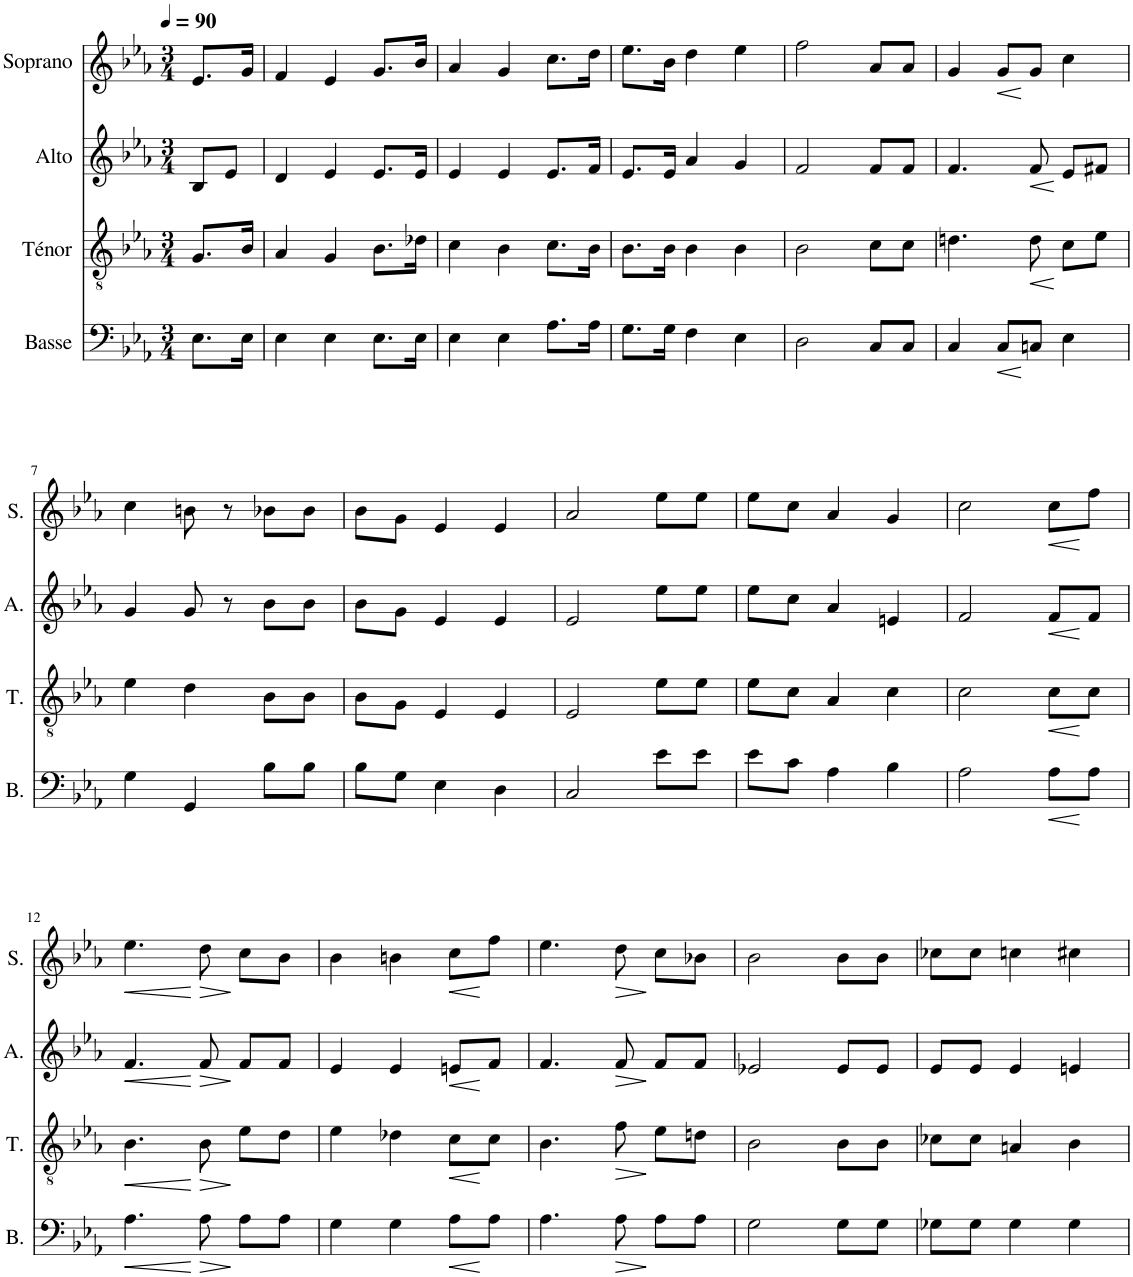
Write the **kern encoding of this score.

**kern	**dynam	**kern	**dynam	**kern	**dynam	**kern	**dynam
*part4	*part4	*part3	*part3	*part2	*part2	*part1	*part1
*staff4	*staff4	*staff3	*staff3	*staff2	*staff2	*staff1	*staff1
*I"Basse	*	*I"Ténor	*	*I"Alto	*	*I"Soprano	*
*I'B.	*	*I'T.	*	*I'A.	*	*I'S.	*
*clefF4	*	*clefGv2	*	*clefG2	*	*clefG2	*
*k[b-e-a-]	*	*k[b-e-a-]	*	*k[b-e-a-]	*	*k[b-e-a-]	*
*M3/4	*	*M3/4	*	*M3/4	*	*M3/4	*
*MM90	*	*MM90	*	*MM90	*	*MM90	*
=1	=1	=1	=1	=1	=1	=1	=1
8.E-\L	.	8.G/L	.	8B-/L	.	8.e-/L	.
.	.	.	.	8e-/J	.	.	.
16E-\Jk	.	16B-/Jk	.	.	.	16g/Jk	.
=2	=2	=2	=2	=2	=2	=2	=2
4E-\	.	4A-/	.	4d/	.	4f/	.
4E-\	.	4G/	.	4e-/	.	4e-/	.
8.E-\L	.	8.B-\L	.	8.e-/L	.	8.g/L	.
16E-\Jk	.	16d-X\Jk	.	16e-/Jk	.	16b-/Jk	.
=3	=3	=3	=3	=3	=3	=3	=3
4E-\	.	4c\	.	4e-/	.	4a-/	.
4E-\	.	4B-\	.	4e-/	.	4g/	.
8.A-\L	.	8.c\L	.	8.e-/L	.	8.cc\L	.
16A-\Jk	.	16B-\Jk	.	16f/Jk	.	16dd\Jk	.
=4	=4	=4	=4	=4	=4	=4	=4
8.G\L	.	8.B-\L	.	8.e-/L	.	8.ee-\L	.
16G\Jk	.	16B-\Jk	.	16e-/Jk	.	16b-\Jk	.
4F\	.	4B-\	.	4a-/	.	4dd\	.
4E-\	.	4B-\	.	4g/	.	4ee-\	.
=5	=5	=5	=5	=5	=5	=5	=5
2D\	.	2B-\	.	2f/	.	2ff\	.
8C/L	.	8c\L	.	8f/L	.	8a-/L	.
8C/J	.	8c\J	.	8f/J	.	8a-/J	.
=6	=6	=6	=6	=6	=6	=6	=6
4C/	.	4.dn\	.	4.f/	.	4g/	.
!	!LO:HP:b	!	!	!	!	!	!LO:HP:b
8C/L	<	.	.	.	.	8g/L	<
!	!	!	!LO:HP:b	!	!LO:HP:b	!	!
8Cn/J	[	8d\	<	8f/	<	8g/J	[
4E-\	.	8c\L	[	8e-/L	[	4cc\	.
.	.	8e-\J	.	8f#X/J	.	.	.
!!LO:LB:g=z
=7	=7	=7	=7	=7	=7	=7	=7
4G\	.	4e-\	.	4g/	.	4cc\	.
4GG/	.	4d\	.	8g/	.	8bn\	.
.	.	.	.	8r	.	8r	.
8B-\L	.	8B-\L	.	8b-\L	.	8b-X\L	.
8B-\J	.	8B-\J	.	8b-\J	.	8b-\J	.
=8	=8	=8	=8	=8	=8	=8	=8
8B-\L	.	8B-\L	.	8b-\L	.	8b-\L	.
8G\J	.	8G\J	.	8g\J	.	8g\J	.
4E-\	.	4E-/	.	4e-/	.	4e-/	.
4D\	.	4E-/	.	4e-/	.	4e-/	.
=9	=9	=9	=9	=9	=9	=9	=9
2C/	.	2E-/	.	2e-/	.	2a-/	.
8e-\L	.	8e-\L	.	8ee-\L	.	8ee-\L	.
8e-\J	.	8e-\J	.	8ee-\J	.	8ee-\J	.
=10	=10	=10	=10	=10	=10	=10	=10
8e-\L	.	8e-\L	.	8ee-\L	.	8ee-\L	.
8c\J	.	8c\J	.	8cc\J	.	8cc\J	.
4A-\	.	4A-/	.	4a-/	.	4a-/	.
4B-\	.	4c\	.	4en/	.	4g/	.
=11	=11	=11	=11	=11	=11	=11	=11
2A-\	.	2c\	.	2f/	.	2cc\	.
!	!LO:HP:b	!	!LO:HP:b	!	!LO:HP:b	!	!LO:HP:b
8A-\L	<	8c\L	<	8f/L	<	8cc\L	<
8A-\J	[	8c\J	[	8f/J	[	8ff\J	[
!!LO:LB:g=z
=12	=12	=12	=12	=12	=12	=12	=12
!	!LO:HP:b	!	!LO:HP:b	!	!LO:HP:b	!	!LO:HP:b
4.A-\	<	4.B-\	<	4.f/	<	4.ee-\	<
!	!LO:HP:n=1:b	!	!LO:HP:n=1:b	!	!LO:HP:n=1:b	!	!LO:HP:n=1:b
8A-\	[ >	8B-\	[ >	8f/	[ >	8dd\	[ >
8A-\L	]	8e-\L	]	8f/L	]	8cc\L	]
8A-\J	.	8d\J	.	8f/J	.	8b-\J	.
=13	=13	=13	=13	=13	=13	=13	=13
4G\	.	4e-\	.	4e-/	.	4b-\	.
4G\	.	4d-X\	.	4e-/	.	4bn\	.
!	!LO:HP:b	!	!LO:HP:b	!	!LO:HP:b	!	!LO:HP:b
8A-\L	<	8c\L	<	8en/L	<	8cc\L	<
8A-\J	[	8c\J	[	8f/J	[	8ff\J	[
=14	=14	=14	=14	=14	=14	=14	=14
4.A-\	.	4.B-\	.	4.f/	.	4.ee-\	.
!	!LO:HP:b	!	!LO:HP:b	!	!LO:HP:b	!	!LO:HP:b
8A-\	>	8f\	>	8f/	>	8dd\	>
8A-\L	]	8e-\L	]	8f/L	]	8cc\L	]
8A-\J	.	8dn\J	.	8f/J	.	8b-X\J	.
=15	=15	=15	=15	=15	=15	=15	=15
2G\	.	2B-\	.	2e-X/	.	2b-\	.
8G\L	.	8B-\L	.	8e-/L	.	8b-\L	.
8G\J	.	8B-\J	.	8e-/J	.	8b-\J	.
=16	=16	=16	=16	=16	=16	=16	=16
8G-X\L	.	8c-X\L	.	8e-/L	.	8cc-X\L	.
8G-\J	.	8c-\J	.	8e-/J	.	8cc-\J	.
4G-\	.	4An/	.	4e-/	.	4ccn\	.
4G-\	.	4B-\	.	4en/	.	4cc#X\	.
=	=	=	=	=	=	=	=
*-	*-	*-	*-	*-	*-	*-	*-
